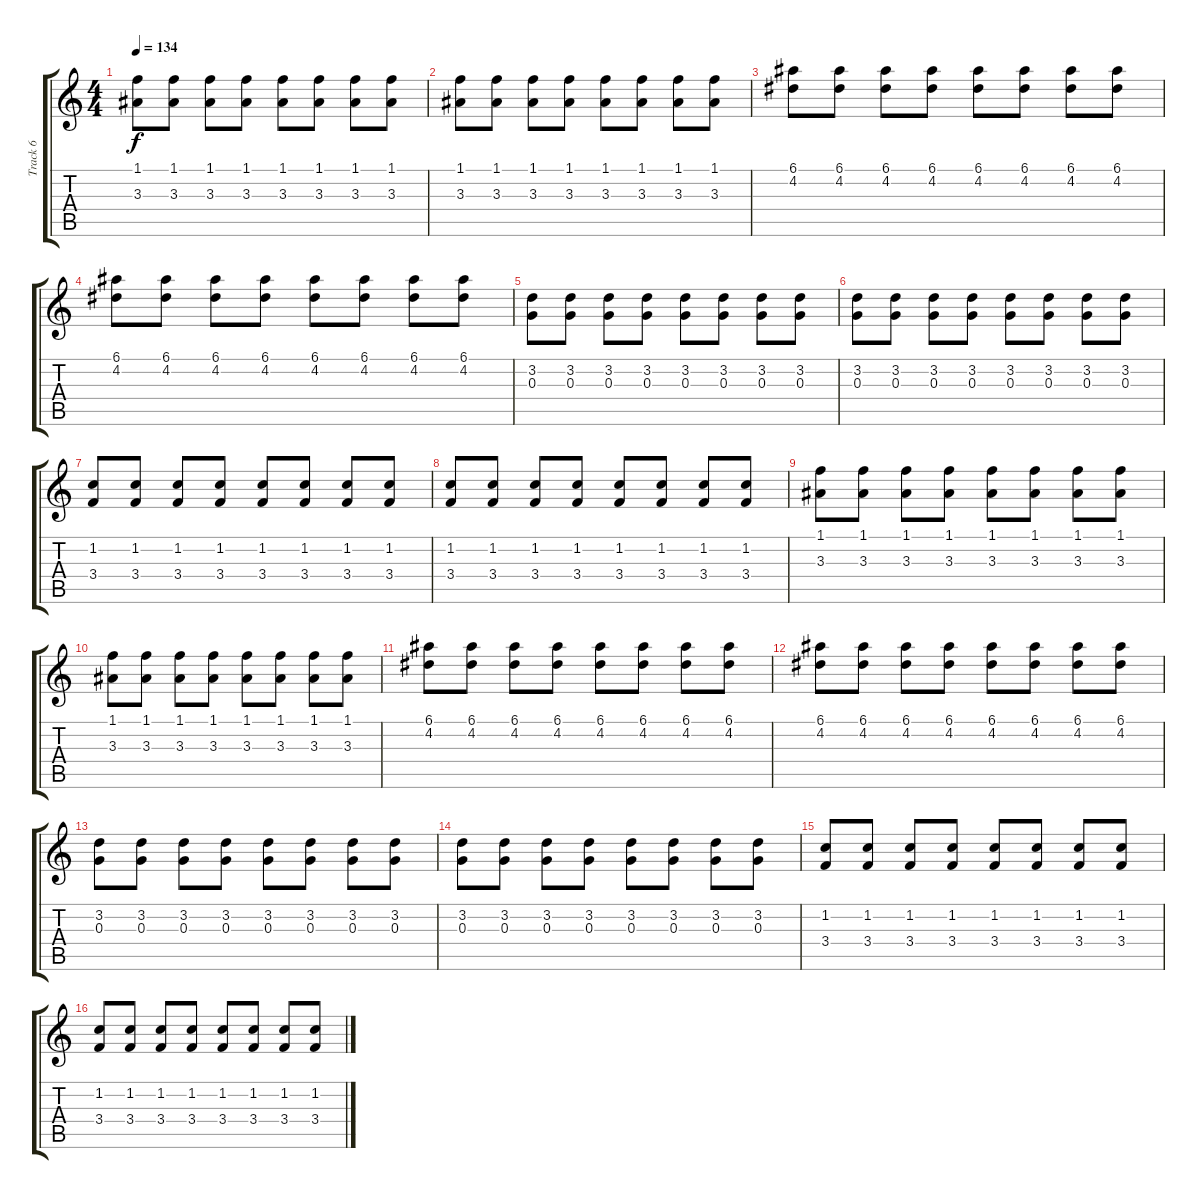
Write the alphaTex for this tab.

\track ("Track 6" "Track 6") {instrument overdrivenguitar}
\staff {score tabs}
\tuning (E4 B3 G3 D3 A2 E2) {hide}
\ts (4 4)
\tempo 134
\clef g2
\ks c
(1.1 3.3).8{dy f} (1.1 3.3).8 (1.1 3.3).8 (1.1 3.3).8 (1.1 3.3).8 (1.1 3.3).8 (1.1 3.3).8 (1.1 3.3).8 |
(1.1 3.3).8 (1.1 3.3).8 (1.1 3.3).8 (1.1 3.3).8 (1.1 3.3).8 (1.1 3.3).8 (1.1 3.3).8 (1.1 3.3).8 |
(6.1 4.2).8 (6.1 4.2).8 (6.1 4.2).8 (6.1 4.2).8 (6.1 4.2).8 (6.1 4.2).8 (6.1 4.2).8 (6.1 4.2).8 |
(6.1 4.2).8 (6.1 4.2).8 (6.1 4.2).8 (6.1 4.2).8 (6.1 4.2).8 (6.1 4.2).8 (6.1 4.2).8 (6.1 4.2).8 |
(3.2 0.3).8 (3.2 0.3).8 (3.2 0.3).8 (3.2 0.3).8 (3.2 0.3).8 (3.2 0.3).8 (3.2 0.3).8 (3.2 0.3).8 |
(3.2 0.3).8 (3.2 0.3).8 (3.2 0.3).8 (3.2 0.3).8 (3.2 0.3).8 (3.2 0.3).8 (3.2 0.3).8 (3.2 0.3).8 |
(1.2 3.4).8 (1.2 3.4).8 (1.2 3.4).8 (1.2 3.4).8 (1.2 3.4).8 (1.2 3.4).8 (1.2 3.4).8 (1.2 3.4).8 |
(1.2 3.4).8 (1.2 3.4).8 (1.2 3.4).8 (1.2 3.4).8 (1.2 3.4).8 (1.2 3.4).8 (1.2 3.4).8 (1.2 3.4).8 |
(1.1 3.3).8 (1.1 3.3).8 (1.1 3.3).8 (1.1 3.3).8 (1.1 3.3).8 (1.1 3.3).8 (1.1 3.3).8 (1.1 3.3).8 |
(1.1 3.3).8 (1.1 3.3).8 (1.1 3.3).8 (1.1 3.3).8 (1.1 3.3).8 (1.1 3.3).8 (1.1 3.3).8 (1.1 3.3).8 |
(6.1 4.2).8 (6.1 4.2).8 (6.1 4.2).8 (6.1 4.2).8 (6.1 4.2).8 (6.1 4.2).8 (6.1 4.2).8 (6.1 4.2).8 |
(6.1 4.2).8 (6.1 4.2).8 (6.1 4.2).8 (6.1 4.2).8 (6.1 4.2).8 (6.1 4.2).8 (6.1 4.2).8 (6.1 4.2).8 |
(3.2 0.3).8 (3.2 0.3).8 (3.2 0.3).8 (3.2 0.3).8 (3.2 0.3).8 (3.2 0.3).8 (3.2 0.3).8 (3.2 0.3).8 |
(3.2 0.3).8 (3.2 0.3).8 (3.2 0.3).8 (3.2 0.3).8 (3.2 0.3).8 (3.2 0.3).8 (3.2 0.3).8 (3.2 0.3).8 |
(1.2 3.4).8 (1.2 3.4).8 (1.2 3.4).8 (1.2 3.4).8 (1.2 3.4).8 (1.2 3.4).8 (1.2 3.4).8 (1.2 3.4).8 |
(1.2 3.4).8 (1.2 3.4).8 (1.2 3.4).8 (1.2 3.4).8 (1.2 3.4).8 (1.2 3.4).8 (1.2 3.4).8 (1.2 3.4).8
